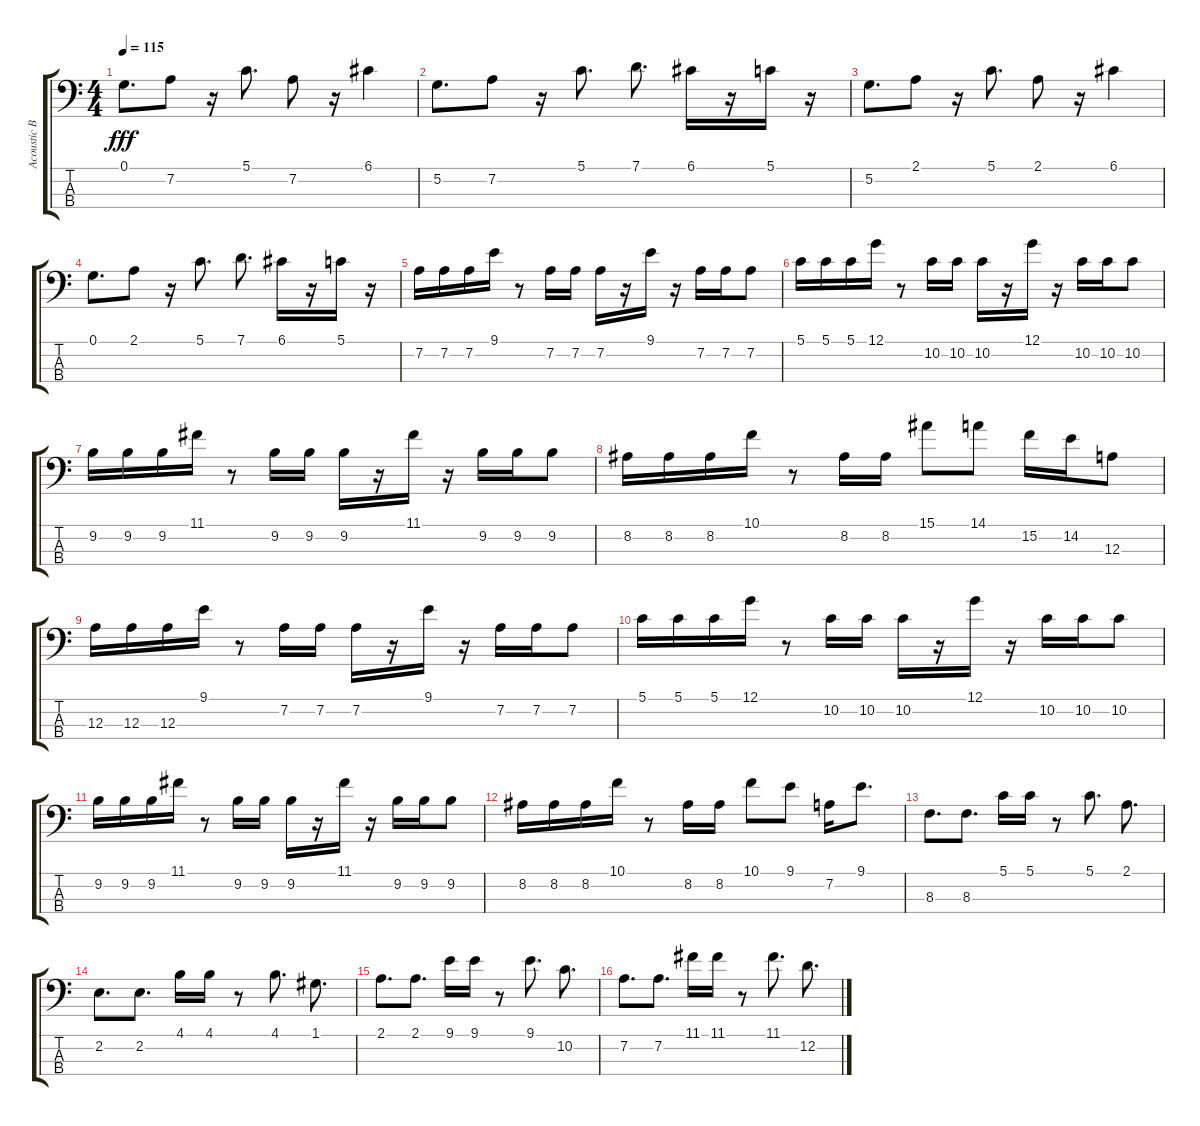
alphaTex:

\track ("Acoustic Bass" "Acoustic B") {instrument acousticbass}
\staff {score tabs}
\tuning (G2 D2 A1 E1) {hide}
\ts (4 4)
\tempo 115
\clef f4
\ks c
0.1.8{d dy fff} 7.2.8 r.16 5.1.8{d} 7.2.8 r.16 6.1.4 |
5.2.8{d} 7.2.8 r.16 5.1.8{d} 7.1.8{d} 6.1.16 r.16 5.1.16 r.16 |
5.2.8{d} 2.1.8 r.16 5.1.8{d} 2.1.8 r.16 6.1.4 |
0.1.8{d} 2.1.8 r.16 5.1.8{d} 7.1.8{d} 6.1.16 r.16 5.1.16 r.16 |
7.2.16 7.2.16 7.2.16 9.1.16 r.8 7.2.16 7.2.16 7.2.16 r.16 9.1.16 r.16 7.2.16 7.2.16 7.2.8 |
5.1.16 5.1.16 5.1.16 12.1.16 r.8 10.2.16 10.2.16 10.2.16 r.16 12.1.16 r.16 10.2.16 10.2.16 10.2.8 |
9.2.16 9.2.16 9.2.16 11.1.16 r.8 9.2.16 9.2.16 9.2.16 r.16 11.1.16 r.16 9.2.16 9.2.16 9.2.8 |
8.2.16 8.2.16 8.2.16 10.1.16 r.8 8.2.16 8.2.16 15.1.8 14.1.8 15.2.16 14.2.16 12.3.8 |
12.3.16 12.3.16 12.3.16 9.1.16 r.8 7.2.16 7.2.16 7.2.16 r.16 9.1.16 r.16 7.2.16 7.2.16 7.2.8 |
5.1.16 5.1.16 5.1.16 12.1.16 r.8 10.2.16 10.2.16 10.2.16 r.16 12.1.16 r.16 10.2.16 10.2.16 10.2.8 |
9.2.16 9.2.16 9.2.16 11.1.16 r.8 9.2.16 9.2.16 9.2.16 r.16 11.1.16 r.16 9.2.16 9.2.16 9.2.8 |
8.2.16 8.2.16 8.2.16 10.1.16 r.8 8.2.16 8.2.16 10.1.8 9.1.8 7.2.16 9.1.8{d} |
8.3.8{d} 8.3.8{d} 5.1.16 5.1.16 r.8 5.1.8{d} 2.1.8{d} |
2.2.8{d} 2.2.8{d} 4.1.16 4.1.16 r.8 4.1.8{d} 1.1.8{d} |
2.1.8{d} 2.1.8{d} 9.1.16 9.1.16 r.8 9.1.8{d} 10.2.8{d} |
7.2.8{d} 7.2.8{d} 11.1.16 11.1.16 r.8 11.1.8{d} 12.2.8{d}
